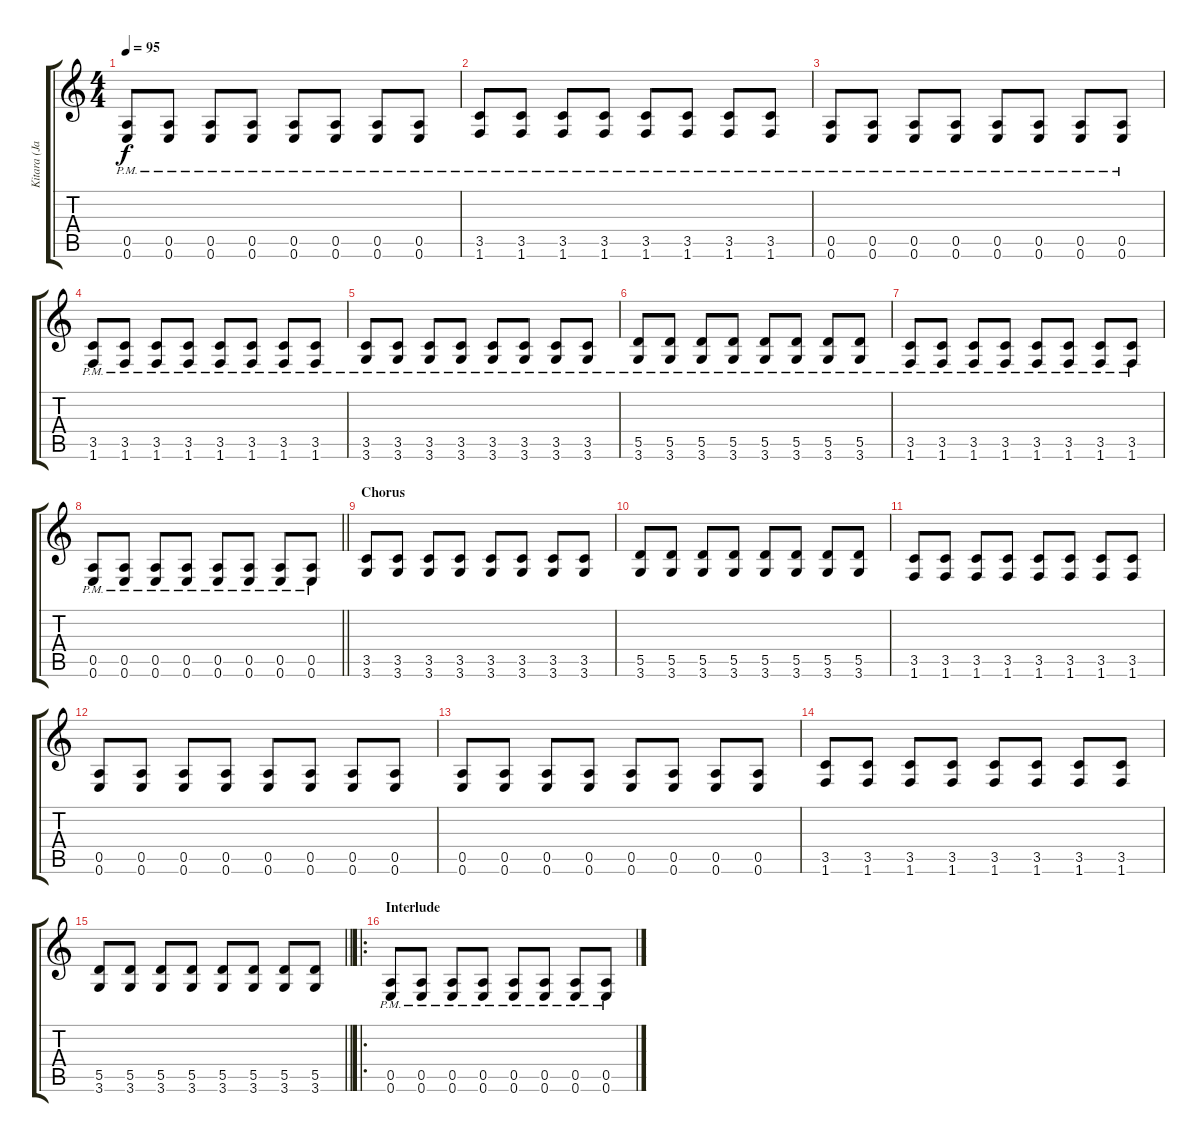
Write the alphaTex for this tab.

\track ("Kitara (Jari Huttunen, em. Karri Rämö)" "Kitara (Ja") {instrument distortionguitar}
\staff {score tabs}
\tuning (E4 B3 G3 D3 A2 E2) {hide}
\ts (4 4)
\tempo 95
\clef g2
\ks c
(0.5{pm} 0.6{pm}).8{dy f} (0.5{pm} 0.6{pm}).8 (0.5{pm} 0.6{pm}).8 (0.5{pm} 0.6{pm}).8 (0.5{pm} 0.6{pm}).8 (0.5{pm} 0.6{pm}).8 (0.5{pm} 0.6{pm}).8 (0.5{pm} 0.6{pm}).8 |
(3.5{pm} 1.6{pm}).8 (3.5{pm} 1.6{pm}).8 (3.5{pm} 1.6{pm}).8 (3.5{pm} 1.6{pm}).8 (3.5{pm} 1.6{pm}).8 (3.5{pm} 1.6{pm}).8 (3.5{pm} 1.6{pm}).8 (3.5{pm} 1.6{pm}).8 |
(0.5{pm} 0.6{pm}).8 (0.5{pm} 0.6{pm}).8 (0.5{pm} 0.6{pm}).8 (0.5{pm} 0.6{pm}).8 (0.5{pm} 0.6{pm}).8 (0.5{pm} 0.6{pm}).8 (0.5{pm} 0.6{pm}).8 (0.5{pm} 0.6{pm}).8 |
(3.5{pm} 1.6{pm}).8 (3.5{pm} 1.6{pm}).8 (3.5{pm} 1.6{pm}).8 (3.5{pm} 1.6{pm}).8 (3.5{pm} 1.6{pm}).8 (3.5{pm} 1.6{pm}).8 (3.5{pm} 1.6{pm}).8 (3.5{pm} 1.6{pm}).8 |
(3.5{pm} 3.6{pm}).8 (3.5{pm} 3.6{pm}).8 (3.5{pm} 3.6{pm}).8 (3.5{pm} 3.6{pm}).8 (3.5{pm} 3.6{pm}).8 (3.5{pm} 3.6{pm}).8 (3.5{pm} 3.6{pm}).8 (3.5{pm} 3.6{pm}).8 |
(5.5{pm} 3.6{pm}).8 (5.5{pm} 3.6{pm}).8 (5.5{pm} 3.6{pm}).8 (5.5{pm} 3.6{pm}).8 (5.5{pm} 3.6{pm}).8 (5.5{pm} 3.6{pm}).8 (5.5{pm} 3.6{pm}).8 (5.5{pm} 3.6{pm}).8 |
(3.5{pm} 1.6{pm}).8 (3.5{pm} 1.6{pm}).8 (3.5{pm} 1.6{pm}).8 (3.5{pm} 1.6{pm}).8 (3.5{pm} 1.6{pm}).8 (3.5{pm} 1.6{pm}).8 (3.5{pm} 1.6{pm}).8 (3.5{pm} 1.6{pm}).8 |
\barLineRight lightlight
(0.5{pm} 0.6{pm}).8 (0.5{pm} 0.6{pm}).8 (0.5{pm} 0.6{pm}).8 (0.5{pm} 0.6{pm}).8 (0.5{pm} 0.6{pm}).8 (0.5{pm} 0.6{pm}).8 (0.5{pm} 0.6{pm}).8 (0.5{pm} 0.6{pm}).8 |
\section ("" "Chorus")
(3.5 3.6).8 (3.5 3.6).8 (3.5 3.6).8 (3.5 3.6).8 (3.5 3.6).8 (3.5 3.6).8 (3.5 3.6).8 (3.5 3.6).8 |
(5.5 3.6).8 (5.5 3.6).8 (5.5 3.6).8 (5.5 3.6).8 (5.5 3.6).8 (5.5 3.6).8 (5.5 3.6).8 (5.5 3.6).8 |
(3.5 1.6).8 (3.5 1.6).8 (3.5 1.6).8 (3.5 1.6).8 (3.5 1.6).8 (3.5 1.6).8 (3.5 1.6).8 (3.5 1.6).8 |
(0.5 0.6).8 (0.5 0.6).8 (0.5 0.6).8 (0.5 0.6).8 (0.5 0.6).8 (0.5 0.6).8 (0.5 0.6).8 (0.5 0.6).8 |
(0.5 0.6).8 (0.5 0.6).8 (0.5 0.6).8 (0.5 0.6).8 (0.5 0.6).8 (0.5 0.6).8 (0.5 0.6).8 (0.5 0.6).8 |
(3.5 1.6).8 (3.5 1.6).8 (3.5 1.6).8 (3.5 1.6).8 (3.5 1.6).8 (3.5 1.6).8 (3.5 1.6).8 (3.5 1.6).8 |
\barLineRight lightlight
(5.5 3.6).8 (5.5 3.6).8 (5.5 3.6).8 (5.5 3.6).8 (5.5 3.6).8 (5.5 3.6).8 (5.5 3.6).8 (5.5 3.6).8 |
\ro
\section ("" "Interlude")
(0.5{pm} 0.6{pm}).8 (0.5{pm} 0.6{pm}).8 (0.5{pm} 0.6{pm}).8 (0.5{pm} 0.6{pm}).8 (0.5{pm} 0.6{pm}).8 (0.5{pm} 0.6{pm}).8 (0.5{pm} 0.6{pm}).8 (0.5{pm} 0.6{pm}).8
